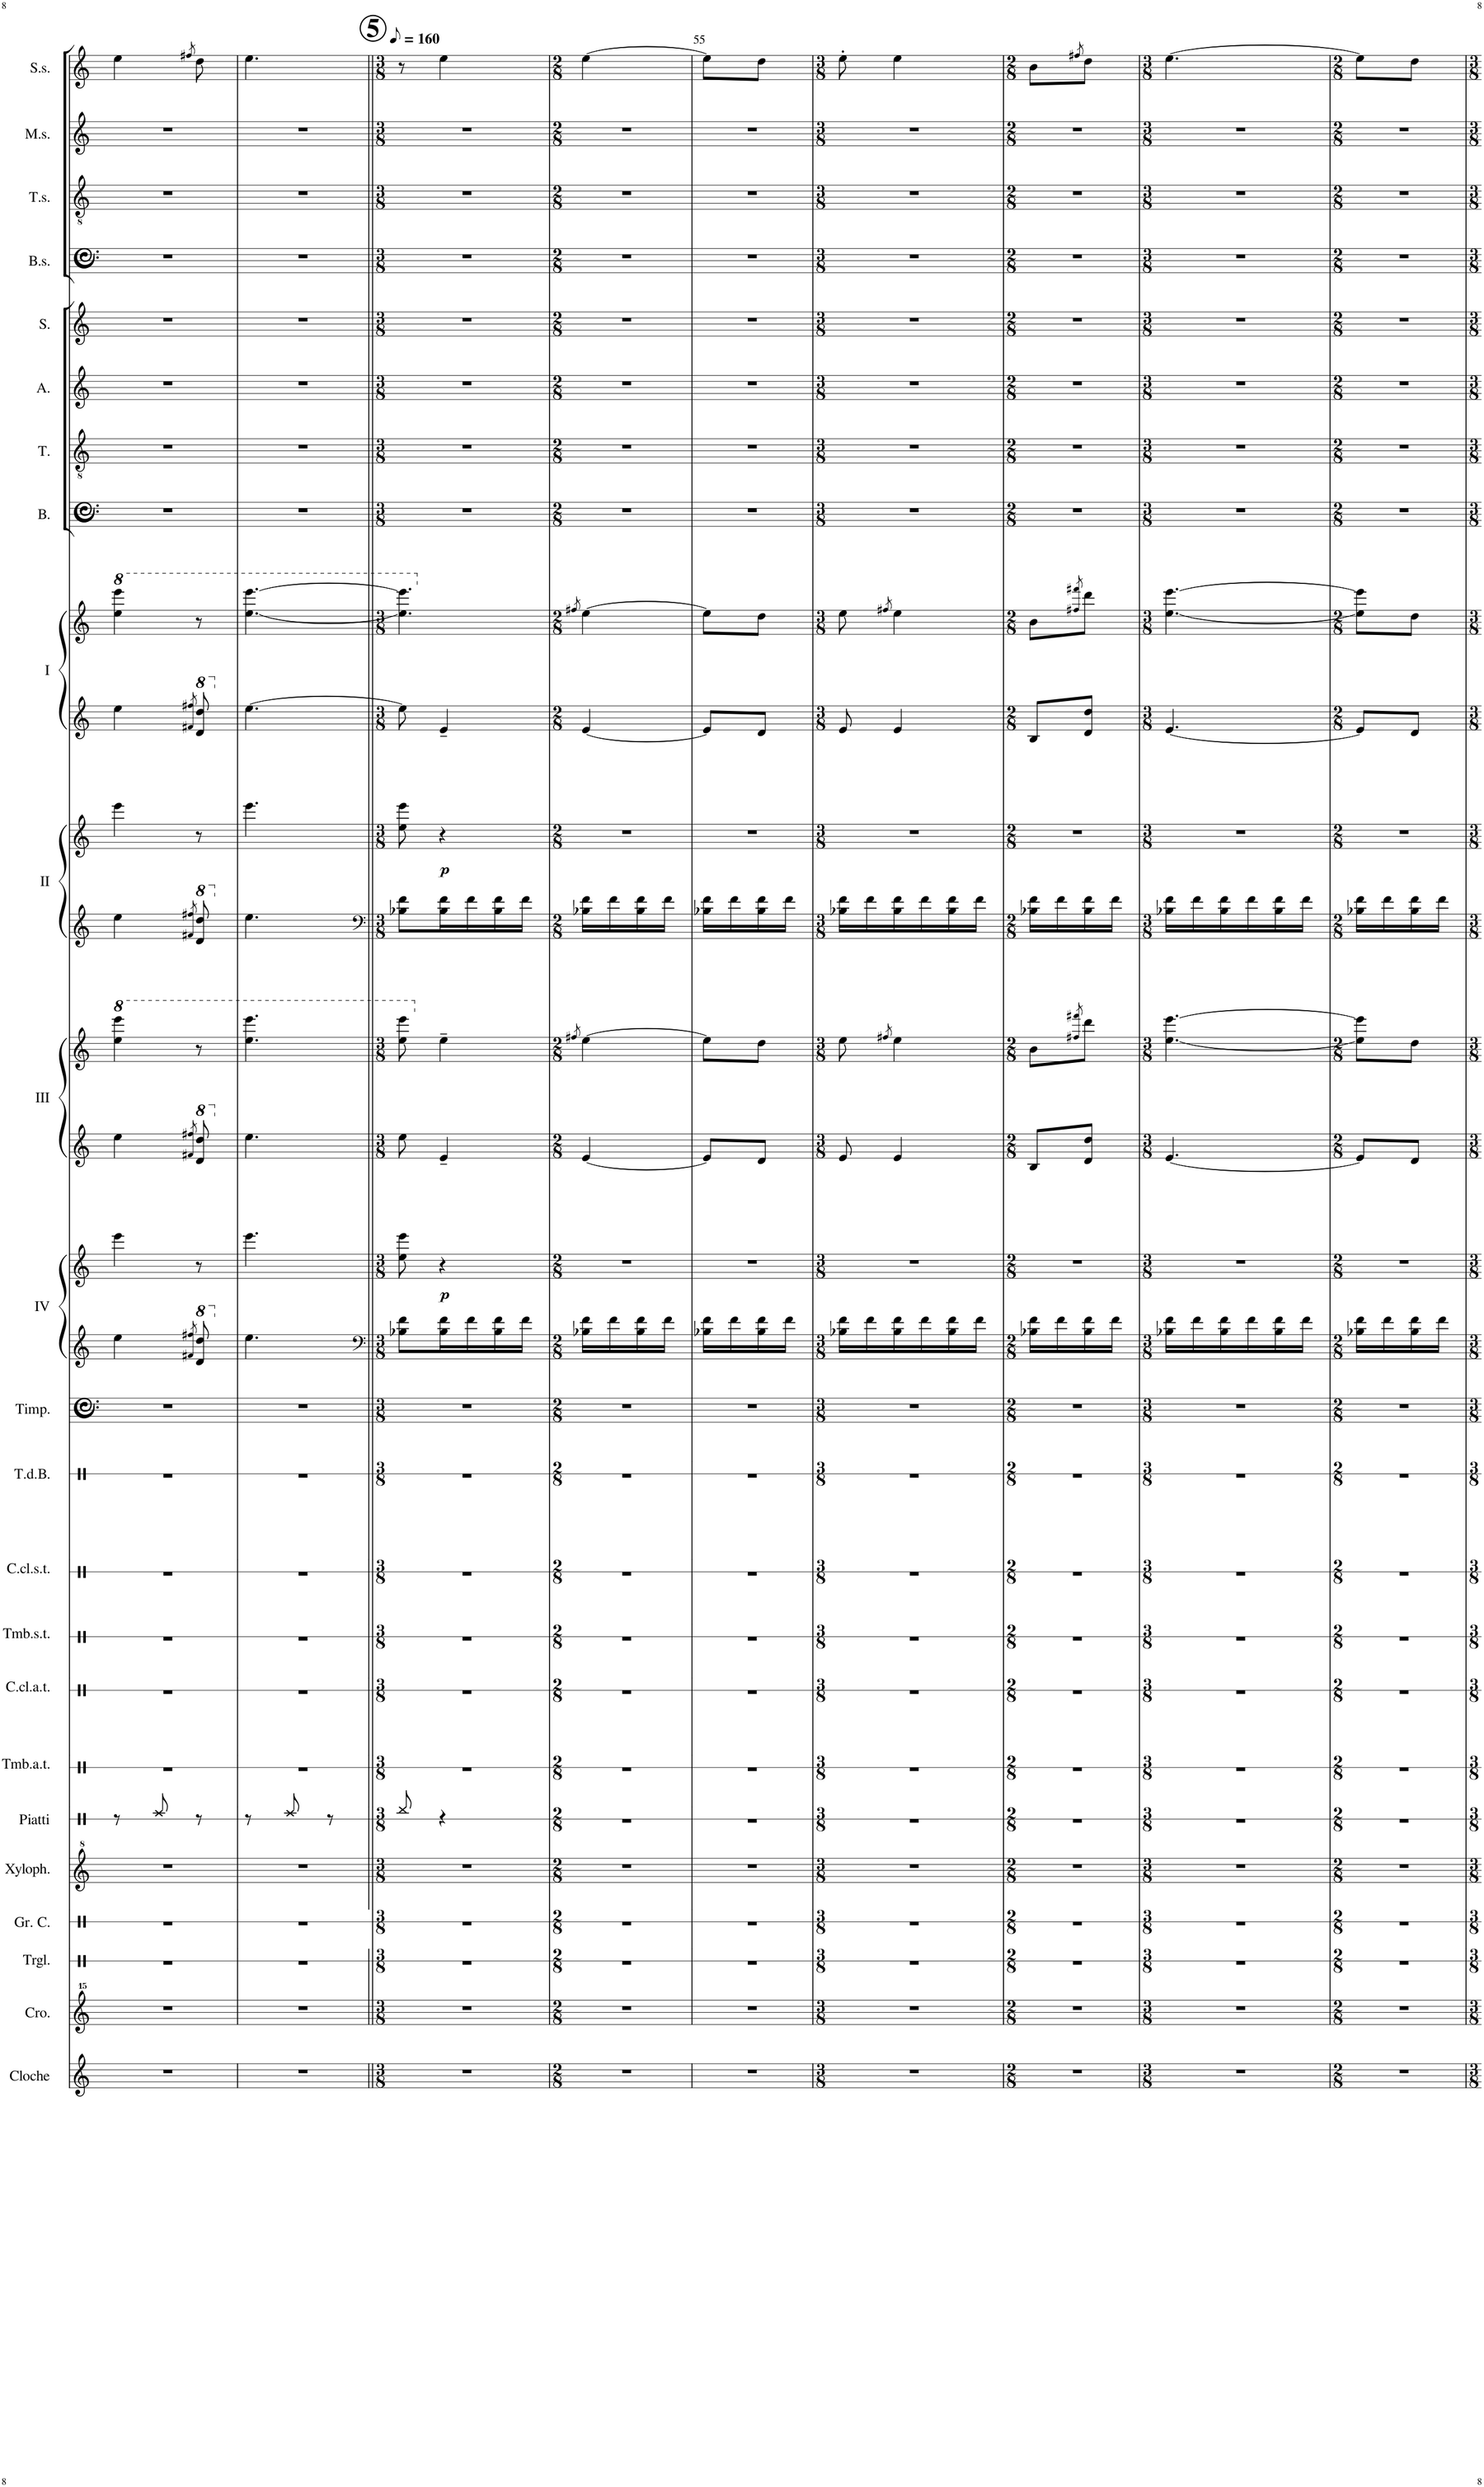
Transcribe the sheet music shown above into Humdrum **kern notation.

**kern	**kern	**kern	**kern	**kern	**kern	**kern	**kern	**kern	**kern	**kern	**kern	**kern	**kern	**dynam	**kern	**kern	**kern	**kern	**dynam	**kern	**kern	**kern	**kern	**kern	**kern	**kern	**kern	**kern	**kern
*part24	*part23	*part22	*part21	*part20	*part19	*part18	*part17	*part16	*part15	*part14	*part13	*part12	*part12	*part12	*part11	*part11	*part10	*part10	*part10	*part9	*part9	*part8	*part7	*part6	*part5	*part4	*part3	*part2	*part1
*staff28	*staff27	*staff26	*staff25	*staff24	*staff23	*staff22	*staff21	*staff20	*staff19	*staff18	*staff17	*staff16	*staff15	*staff15/16	*staff14	*staff13	*staff12	*staff11	*staff11/12	*staff10	*staff9	*staff8	*staff7	*staff6	*staff5	*staff4	*staff3	*staff2	*staff1
*I"Cloche	*I"Crotales	*I"Triangle	*I"Grosse Caisse	*I"Xylophone	*I"Piatti	*I"Tambour a Timbre	*I"Caisse Claire a Timbre	*I"Tambour sans Timbre	*I"Caisse Claire sans Timbre	*I"Tambour de Basque	*I"Timpani	*I"Piano IV	*	*	*I"Piano III	*	*I"Piano II	*	*	*I"Piano I	*	*I"Bass.	*I"Tenori	*I"Alto	*I"Soprano	*I"Bass Solo	*I"Tenor Solo	*I"Mezzo Soprano Solo	*I"Soprano Solo
*I'Cloche	*I'Cro.	*I'Trgl.	*I'Gr. C.	*I'Xyloph.	*I'Piatti	*I'Tmb.a.t.	*I'C.cl.a.t.	*I'Tmb.s.t.	*I'C.cl.s.t.	*I'T.d.B.	*I'Timp.	*I'IV	*	*	*I'III	*	*I'II	*	*	*I'I	*	*I'B.	*I'T.	*I'A.	*I'S.	*I'B.s.	*I'T.s.	*I'M.s.	*I'S.s.
!!LO:PB:g=z
*clefG2	*clefG^^2	*clefX	*clefX	*clefG^2	*clefX	*clefX	*clefX	*clefX	*clefX	*clefX	*clefF4	*clefG2	*clefG2	*	*clefG2	*clefG2	*clefG2	*clefG2	*	*clefG2	*clefG2	*clefF4	*clefGv2	*clefG2	*clefG2	*clefF4	*clefGv2	*clefG2	*clefG2
*	*	*	*	*	*	*	*	*	*	*	*	*	*	*	*	*	*	*	*	*	*	*ITrd12c21	*ITrd8c14	*ITrd5c9	*ITrd1c2	*	*ITrd7c12	*ITrd1c2	*
*k[]	*k[]	*k[]	*k[]	*k[]	*k[]	*k[]	*k[]	*k[]	*k[]	*k[]	*k[]	*k[]	*k[]	*	*k[]	*k[]	*k[]	*k[]	*	*k[]	*k[]	*k[]	*k[]	*k[]	*k[]	*k[]	*k[]	*k[]	*k[]
*M3/8	*M3/8	*M3/8	*M3/8	*M3/8	*M3/8	*M3/8	*M3/8	*M3/8	*M3/8	*M3/8	*M3/8	*M3/8	*M3/8	*	*M3/8	*M3/8	*M3/8	*M3/8	*	*M3/8	*M3/8	*M3/8	*M3/8	*M3/8	*M3/8	*M3/8	*M3/8	*M3/8	*M3/8
*	*	*	*	*	*	*	*	*	*	*	*	*	*	*	*	*8va	*	*	*	*	*	*	*	*	*	*	*	*	*
*	*	*	*	*	*	*	*	*	*	*	*	*	*	*	*	*	*	*	*	*	*8va	*	*	*	*	*	*	*	*
=51	=51	=51	=51	=51	=51	=51	=51	=51	=51	=51	=51	=51	=51	=51	=51	=51	=51	=51	=51	=51	=51	=51	=51	=51	=51	=51	=51	=51	=51
4.r	4.r	4.r	4.r	4.r	8r	4.r	4.r	4.r	4.r	4.r	4.r	4ee\	4eee\	.	4ee\	4eee\ 4eeee\	4ee\	4eee\	.	4ee\	4eee\ 4eeee\	4.r	4.r	4.r	4.r	4.r	4.r	4.r	4ee\
.	.	.	.	.	8Rg/	.	.	.	.	.	.	.	.	.	.	.	.	.	.	.	.	.	.	.	.	.	.	.	.
*	*	*	*	*	*	*	*	*	*	*	*	*	*	*	*	*	*	*	*	*8va	*	*	*	*	*	*	*	*	*
*	*	*	*	*	*	*	*	*	*	*	*	*	*	*	*	*	*8va	*	*	*	*	*	*	*	*	*	*	*	*
*	*	*	*	*	*	*	*	*	*	*	*	*	*	*	*8va	*	*	*	*	*	*	*	*	*	*	*	*	*	*
*	*	*	*	*	*	*	*	*	*	*	*	*8va	*	*	*	*	*	*	*	*	*	*	*	*	*	*	*	*	*
.	.	.	.	.	.	.	.	.	.	.	.	8qff#X/ 8qfff#X/	.	.	8qff#X/ 8qfff#X/	.	8qff#X/ 8qfff#X/	.	.	8qff#X/ 8qfff#X/	.	.	.	.	.	.	.	.	8qff#X/
.	.	.	.	.	8r	.	.	.	.	.	.	8dd/ 8ddd/	8r	.	8dd/ 8ddd/	8r	8dd/ 8ddd/	8r	.	8dd/ 8ddd/	8r	.	.	.	.	.	.	.	8dd\
=52	=52	=52	=52	=52	=52	=52	=52	=52	=52	=52	=52	=52	=52	=52	=52	=52	=52	=52	=52	=52	=52	=52	=52	=52	=52	=52	=52	=52	=52
*	*	*	*	*	*	*	*	*	*	*	*	*X8va	*	*	*	*	*	*	*	*	*	*	*	*	*	*	*	*	*
*	*	*	*	*	*	*	*	*	*	*	*	*	*	*	*X8va	*	*	*	*	*	*	*	*	*	*	*	*	*	*
*	*	*	*	*	*	*	*	*	*	*	*	*	*	*	*	*	*X8va	*	*	*	*	*	*	*	*	*	*	*	*
*	*	*	*	*	*	*	*	*	*	*	*	*	*	*	*	*	*	*	*	*X8va	*	*	*	*	*	*	*	*	*
4.r	4.r	4.r	4.r	4.r	8r	4.r	4.r	4.r	4.r	4.r	4.r	4.ee\	4.eee\	.	4.ee\	4.eee\ 4.eeee\	4.ee\	4.eee\	.	[4.ee\	[4.eee\ [4.eeee\	4.r	4.r	4.r	4.r	4.r	4.r	4.r	4.ee\
.	.	.	.	.	8Rg/	.	.	.	.	.	.	.	.	.	.	.	.	.	.	.	.	.	.	.	.	.	.	.	.
.	.	.	.	.	8r	.	.	.	.	.	.	.	.	.	.	.	.	.	.	.	.	.	.	.	.	.	.	.	.
=53||	=53||	=53||	=53||	=53||	=53||	=53||	=53||	=53||	=53||	=53||	=53||	=53||	=53||	=53||	=53||	=53||	=53||	=53||	=53||	=53||	=53||	=53||	=53||	=53||	=53||	=53||	=53||	=53||	=53||
!!LO:REH:place=s1:a:B:cj:enc=circle:fs=22:t=5
*	*	*	*	*	*	*	*	*	*	*	*	*clefF4	*	*	*	*	*clefF4	*	*	*	*	*	*	*	*	*	*	*	*
*M3/8	*M3/8	*M3/8	*M3/8	*M3/8	*M3/8	*M3/8	*M3/8	*M3/8	*M3/8	*M3/8	*M3/8	*M3/8	*M3/8	*	*M3/8	*M3/8	*M3/8	*M3/8	*	*M3/8	*M3/8	*M3/8	*M3/8	*M3/8	*M3/8	*M3/8	*M3/8	*M3/8	*M3/8
*	*	*	*	*	*	*	*	*	*	*	*	*	*	*	*	*	*	*	*	*	*	*	*	*	*	*	*	*	*MM80
4.r	4.r	4.r	4.r	4.r	8Ra/	4.r	4.r	4.r	4.r	4.r	4.r	8B-X\ 8f\L	8ee\ 8eee\	.	8ee\	8eee\ 8eeee\	8B-X\ 8f\L	8ee\ 8eee\	.	8ee\]	4.eee\] 4.eeee\]	4.r	4.r	4.r	4.r	4.r	4.r	4.r	8r
*	*	*	*	*	*	*	*	*	*	*	*	*	*	*	*	*X8va	*	*	*	*	*	*	*	*	*	*	*	*	*
!	!	!	!	!	!	!	!	!	!	!	!	!	!	!LO:DY:b	!	!	!	!	!LO:DY:b	!	!	!	!	!	!	!	!	!	!
.	.	.	.	.	4r	.	.	.	.	.	.	16B-\ 16f\L	4r	p	4e~/	4ee~\	16B-\ 16f\L	4r	p	4e~/	.	.	.	.	.	.	.	.	4ee\
.	.	.	.	.	.	.	.	.	.	.	.	16f\	.	.	.	.	16f\	.	.	.	.	.	.	.	.	.	.	.	.
.	.	.	.	.	.	.	.	.	.	.	.	16B-\ 16f\	.	.	.	.	16B-\ 16f\	.	.	.	.	.	.	.	.	.	.	.	.
.	.	.	.	.	.	.	.	.	.	.	.	16f\JJ	.	.	.	.	16f\JJ	.	.	.	.	.	.	.	.	.	.	.	.
=54	=54	=54	=54	=54	=54	=54	=54	=54	=54	=54	=54	=54	=54	=54	=54	=54	=54	=54	=54	=54	=54	=54	=54	=54	=54	=54	=54	=54	=54
*M2/8	*M2/8	*M2/8	*M2/8	*M2/8	*M2/8	*M2/8	*M2/8	*M2/8	*M2/8	*M2/8	*M2/8	*M2/8	*M2/8	*	*M2/8	*M2/8	*M2/8	*M2/8	*	*M2/8	*M2/8	*M2/8	*M2/8	*M2/8	*M2/8	*M2/8	*M2/8	*M2/8	*M2/8
*	*	*	*	*	*	*	*	*	*	*	*	*	*	*	*	*	*	*	*	*	*X8va	*	*	*	*	*	*	*	*
.	.	.	.	.	.	.	.	.	.	.	.	.	.	.	.	8qff#X/	.	.	.	.	8qff#X/	.	.	.	.	.	.	.	.
4r	4r	4r	4r	4r	4r	4r	4r	4r	4r	4r	4r	16B-X\ 16f\LL	4r	.	[4e/	[4ee\	16B-X\ 16f\LL	4r	.	[4e/	[4ee\	4r	4r	4r	4r	4r	4r	4r	[4ee\
.	.	.	.	.	.	.	.	.	.	.	.	16f\	.	.	.	.	16f\	.	.	.	.	.	.	.	.	.	.	.	.
.	.	.	.	.	.	.	.	.	.	.	.	16B-\ 16f\	.	.	.	.	16B-\ 16f\	.	.	.	.	.	.	.	.	.	.	.	.
.	.	.	.	.	.	.	.	.	.	.	.	16f\JJ	.	.	.	.	16f\JJ	.	.	.	.	.	.	.	.	.	.	.	.
=55	=55	=55	=55	=55	=55	=55	=55	=55	=55	=55	=55	=55	=55	=55	=55	=55	=55	=55	=55	=55	=55	=55	=55	=55	=55	=55	=55	=55	=55
4r	4r	4r	4r	4r	4r	4r	4r	4r	4r	4r	4r	16B-X\ 16f\LL	4r	.	8e/L]	8ee\L]	16B-X\ 16f\LL	4r	.	8e/L]	8ee\L]	4r	4r	4r	4r	4r	4r	4r	8ee\L]
.	.	.	.	.	.	.	.	.	.	.	.	16f\	.	.	.	.	16f\	.	.	.	.	.	.	.	.	.	.	.	.
.	.	.	.	.	.	.	.	.	.	.	.	16B-\ 16f\	.	.	8d/J	8dd\J	16B-\ 16f\	.	.	8d/J	8dd\J	.	.	.	.	.	.	.	8dd\J
.	.	.	.	.	.	.	.	.	.	.	.	16f\JJ	.	.	.	.	16f\JJ	.	.	.	.	.	.	.	.	.	.	.	.
=56	=56	=56	=56	=56	=56	=56	=56	=56	=56	=56	=56	=56	=56	=56	=56	=56	=56	=56	=56	=56	=56	=56	=56	=56	=56	=56	=56	=56	=56
*M3/8	*M3/8	*M3/8	*M3/8	*M3/8	*M3/8	*M3/8	*M3/8	*M3/8	*M3/8	*M3/8	*M3/8	*M3/8	*M3/8	*	*M3/8	*M3/8	*M3/8	*M3/8	*	*M3/8	*M3/8	*M3/8	*M3/8	*M3/8	*M3/8	*M3/8	*M3/8	*M3/8	*M3/8
4.r	4.r	4.r	4.r	4.r	4.r	4.r	4.r	4.r	4.r	4.r	4.r	16B-X\ 16f\LL	4.r	.	8e/	8ee\	16B-X\ 16f\LL	4.r	.	8e/	8ee\	4.r	4.r	4.r	4.r	4.r	4.r	4.r	8ee'\
.	.	.	.	.	.	.	.	.	.	.	.	16f\	.	.	.	.	16f\	.	.	.	.	.	.	.	.	.	.	.	.
.	.	.	.	.	.	.	.	.	.	.	.	.	.	.	.	8qff#X/	.	.	.	.	8qff#X/	.	.	.	.	.	.	.	.
.	.	.	.	.	.	.	.	.	.	.	.	16B-\ 16f\	.	.	4e/	4ee\	16B-\ 16f\	.	.	4e/	4ee\	.	.	.	.	.	.	.	4ee\
.	.	.	.	.	.	.	.	.	.	.	.	16f\	.	.	.	.	16f\	.	.	.	.	.	.	.	.	.	.	.	.
.	.	.	.	.	.	.	.	.	.	.	.	16B-\ 16f\	.	.	.	.	16B-\ 16f\	.	.	.	.	.	.	.	.	.	.	.	.
.	.	.	.	.	.	.	.	.	.	.	.	16f\JJ	.	.	.	.	16f\JJ	.	.	.	.	.	.	.	.	.	.	.	.
=57	=57	=57	=57	=57	=57	=57	=57	=57	=57	=57	=57	=57	=57	=57	=57	=57	=57	=57	=57	=57	=57	=57	=57	=57	=57	=57	=57	=57	=57
*M2/8	*M2/8	*M2/8	*M2/8	*M2/8	*M2/8	*M2/8	*M2/8	*M2/8	*M2/8	*M2/8	*M2/8	*M2/8	*M2/8	*	*M2/8	*M2/8	*M2/8	*M2/8	*	*M2/8	*M2/8	*M2/8	*M2/8	*M2/8	*M2/8	*M2/8	*M2/8	*M2/8	*M2/8
4r	4r	4r	4r	4r	4r	4r	4r	4r	4r	4r	4r	16B-X\ 16f\LL	4r	.	8B/L	8b\L	16B-X\ 16f\LL	4r	.	8B/L	8b\L	4r	4r	4r	4r	4r	4r	4r	8b\L
.	.	.	.	.	.	.	.	.	.	.	.	16f\	.	.	.	.	16f\	.	.	.	.	.	.	.	.	.	.	.	.
.	.	.	.	.	.	.	.	.	.	.	.	.	.	.	.	8qff#X/ 8qfff#X/	.	.	.	.	8qff#X/ 8qfff#X/	.	.	.	.	.	.	.	8qff#X/
.	.	.	.	.	.	.	.	.	.	.	.	16B-\ 16f\	.	.	8d/ 8dd/J	8ddd\J	16B-\ 16f\	.	.	8d/ 8dd/J	8ddd\J	.	.	.	.	.	.	.	8dd\J
.	.	.	.	.	.	.	.	.	.	.	.	16f\JJ	.	.	.	.	16f\JJ	.	.	.	.	.	.	.	.	.	.	.	.
=58	=58	=58	=58	=58	=58	=58	=58	=58	=58	=58	=58	=58	=58	=58	=58	=58	=58	=58	=58	=58	=58	=58	=58	=58	=58	=58	=58	=58	=58
*M3/8	*M3/8	*M3/8	*M3/8	*M3/8	*M3/8	*M3/8	*M3/8	*M3/8	*M3/8	*M3/8	*M3/8	*M3/8	*M3/8	*	*M3/8	*M3/8	*M3/8	*M3/8	*	*M3/8	*M3/8	*M3/8	*M3/8	*M3/8	*M3/8	*M3/8	*M3/8	*M3/8	*M3/8
4.r	4.r	4.r	4.r	4.r	4.r	4.r	4.r	4.r	4.r	4.r	4.r	16B-X\ 16f\LL	4.r	.	[4.e/	[4.ee\ [4.eee\	16B-X\ 16f\LL	4.r	.	[4.e/	[4.ee\ [4.eee\	4.r	4.r	4.r	4.r	4.r	4.r	4.r	[4.ee\
.	.	.	.	.	.	.	.	.	.	.	.	16f\	.	.	.	.	16f\	.	.	.	.	.	.	.	.	.	.	.	.
.	.	.	.	.	.	.	.	.	.	.	.	16B-\ 16f\	.	.	.	.	16B-\ 16f\	.	.	.	.	.	.	.	.	.	.	.	.
.	.	.	.	.	.	.	.	.	.	.	.	16f\	.	.	.	.	16f\	.	.	.	.	.	.	.	.	.	.	.	.
.	.	.	.	.	.	.	.	.	.	.	.	16B-\ 16f\	.	.	.	.	16B-\ 16f\	.	.	.	.	.	.	.	.	.	.	.	.
.	.	.	.	.	.	.	.	.	.	.	.	16f\JJ	.	.	.	.	16f\JJ	.	.	.	.	.	.	.	.	.	.	.	.
=59	=59	=59	=59	=59	=59	=59	=59	=59	=59	=59	=59	=59	=59	=59	=59	=59	=59	=59	=59	=59	=59	=59	=59	=59	=59	=59	=59	=59	=59
*M2/8	*M2/8	*M2/8	*M2/8	*M2/8	*M2/8	*M2/8	*M2/8	*M2/8	*M2/8	*M2/8	*M2/8	*M2/8	*M2/8	*	*M2/8	*M2/8	*M2/8	*M2/8	*	*M2/8	*M2/8	*M2/8	*M2/8	*M2/8	*M2/8	*M2/8	*M2/8	*M2/8	*M2/8
4r	4r	4r	4r	4r	4r	4r	4r	4r	4r	4r	4r	16B-X\ 16f\LL	4r	.	8e/L]	8ee\] 8eee\]L	16B-X\ 16f\LL	4r	.	8e/L]	8ee\] 8eee\]L	4r	4r	4r	4r	4r	4r	4r	8ee\L]
.	.	.	.	.	.	.	.	.	.	.	.	16f\	.	.	.	.	16f\	.	.	.	.	.	.	.	.	.	.	.	.
.	.	.	.	.	.	.	.	.	.	.	.	16B-\ 16f\	.	.	8d/J	8dd\J	16B-\ 16f\	.	.	8d/J	8dd\J	.	.	.	.	.	.	.	8dd\J
.	.	.	.	.	.	.	.	.	.	.	.	16f\JJ	.	.	.	.	16f\JJ	.	.	.	.	.	.	.	.	.	.	.	.
=	=	=	=	=	=	=	=	=	=	=	=	=	=	=	=	=	=	=	=	=	=	=	=	=	=	=	=	=	=
*-	*-	*-	*-	*-	*-	*-	*-	*-	*-	*-	*-	*-	*-	*-	*-	*-	*-	*-	*-	*-	*-	*-	*-	*-	*-	*-	*-	*-	*-
